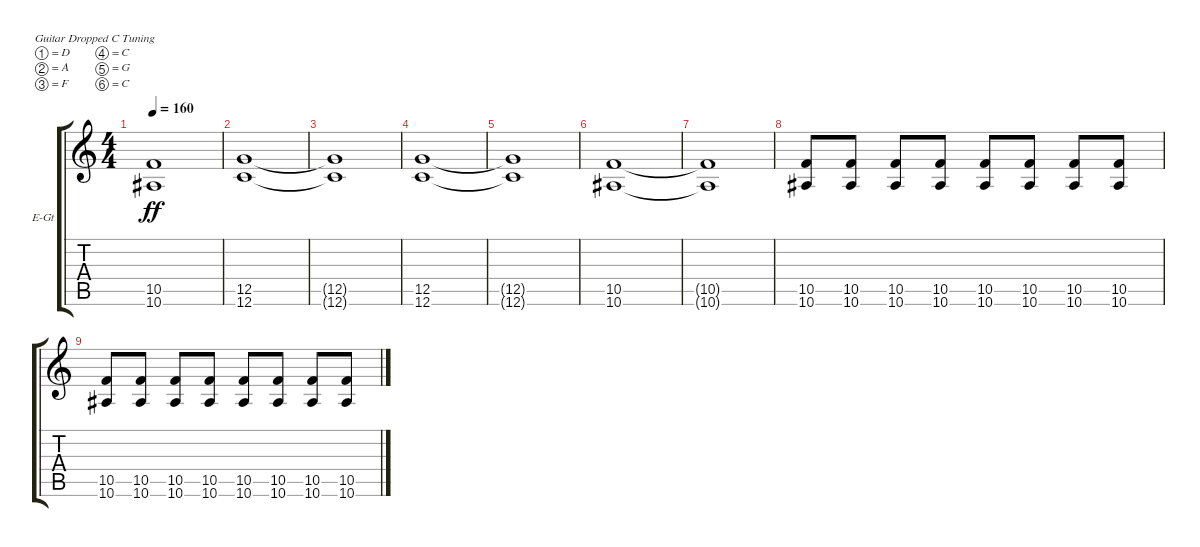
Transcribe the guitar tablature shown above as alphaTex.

\defaultSystemsLayout 4
\bracketExtendMode groupsimilarinstruments
\firstSystemTrackNameOrientation horizontal
\otherSystemsTrackNameOrientation horizontal
\track ("Alex" "E-Gt") {instrument distortionguitar}
\staff {score tabs}
\tuning (D4 A3 F3 C3 G2 C2)
\ts (4 4)
\tempo 160
\clef g2
\ks c
(10.6{t} 10.5{t}).1{dy ff} |
(12.6 12.5).1 |
(12.6{t} 12.5{t}).1 |
(12.6 12.5).1 |
(12.6{t} 12.5{t}).1 |
(10.6 10.5).1 |
(10.6{t} 10.5{t}).1 |
(10.6 10.5).8 (10.6 10.5).8 (10.6 10.5).8 (10.6 10.5).8 (10.6 10.5).8 (10.6 10.5).8 (10.6 10.5).8 (10.6 10.5).8 |
(10.6 10.5).8 (10.6 10.5).8 (10.6 10.5).8 (10.6 10.5).8 (10.6 10.5).8 (10.6 10.5).8 (10.6 10.5).8 (10.6 10.5).8
